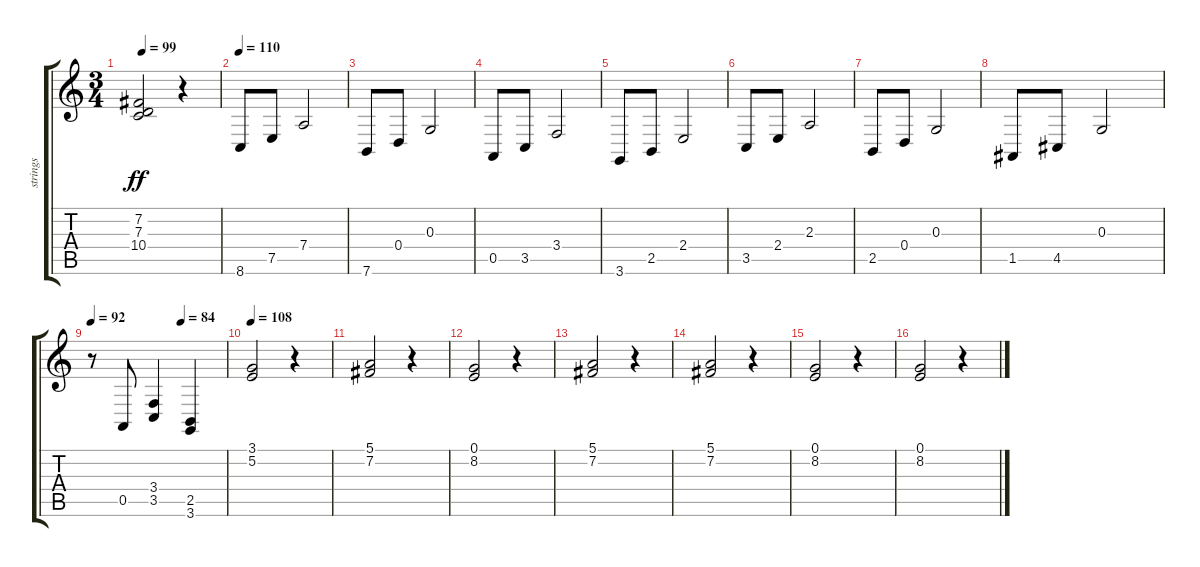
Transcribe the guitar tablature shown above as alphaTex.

\track ("strings" "strings") {instrument synthstrings1}
\staff {score tabs}
\tuning (E4 B3 G3 D3 A2 E2) {hide}
\ts (3 4)
\tempo 99
\clef g2
\ks c
(7.2 7.3 10.4).2{dy ff} r.4 |
\tempo 110
8.6.8{balance 10} 7.5.8 7.4.2 |
7.6.8 0.4.8 0.3.2 |
0.5.8 3.5.8 3.4.2 |
3.6.8 2.5.8 2.4.2 |
3.5.8 2.4.8 2.3.2 |
2.5.8 0.4.8 0.3.2 |
1.5.8 4.5.8 0.3.2 |
\tempo 92
\tempo (84 0.6666666666666666)
r.8 0.5.8 (3.4 3.5).4 (2.5 3.6).4 |
\tempo 108
(3.1 5.2).2{volume 9 balance 6} r.4 |
(5.1 7.2).2 r.4 |
(0.1 8.2).2 r.4 |
(5.1 7.2).2 r.4 |
(5.1 7.2).2 r.4 |
(0.1 8.2).2 r.4 |
(0.1 8.2).2 r.4
